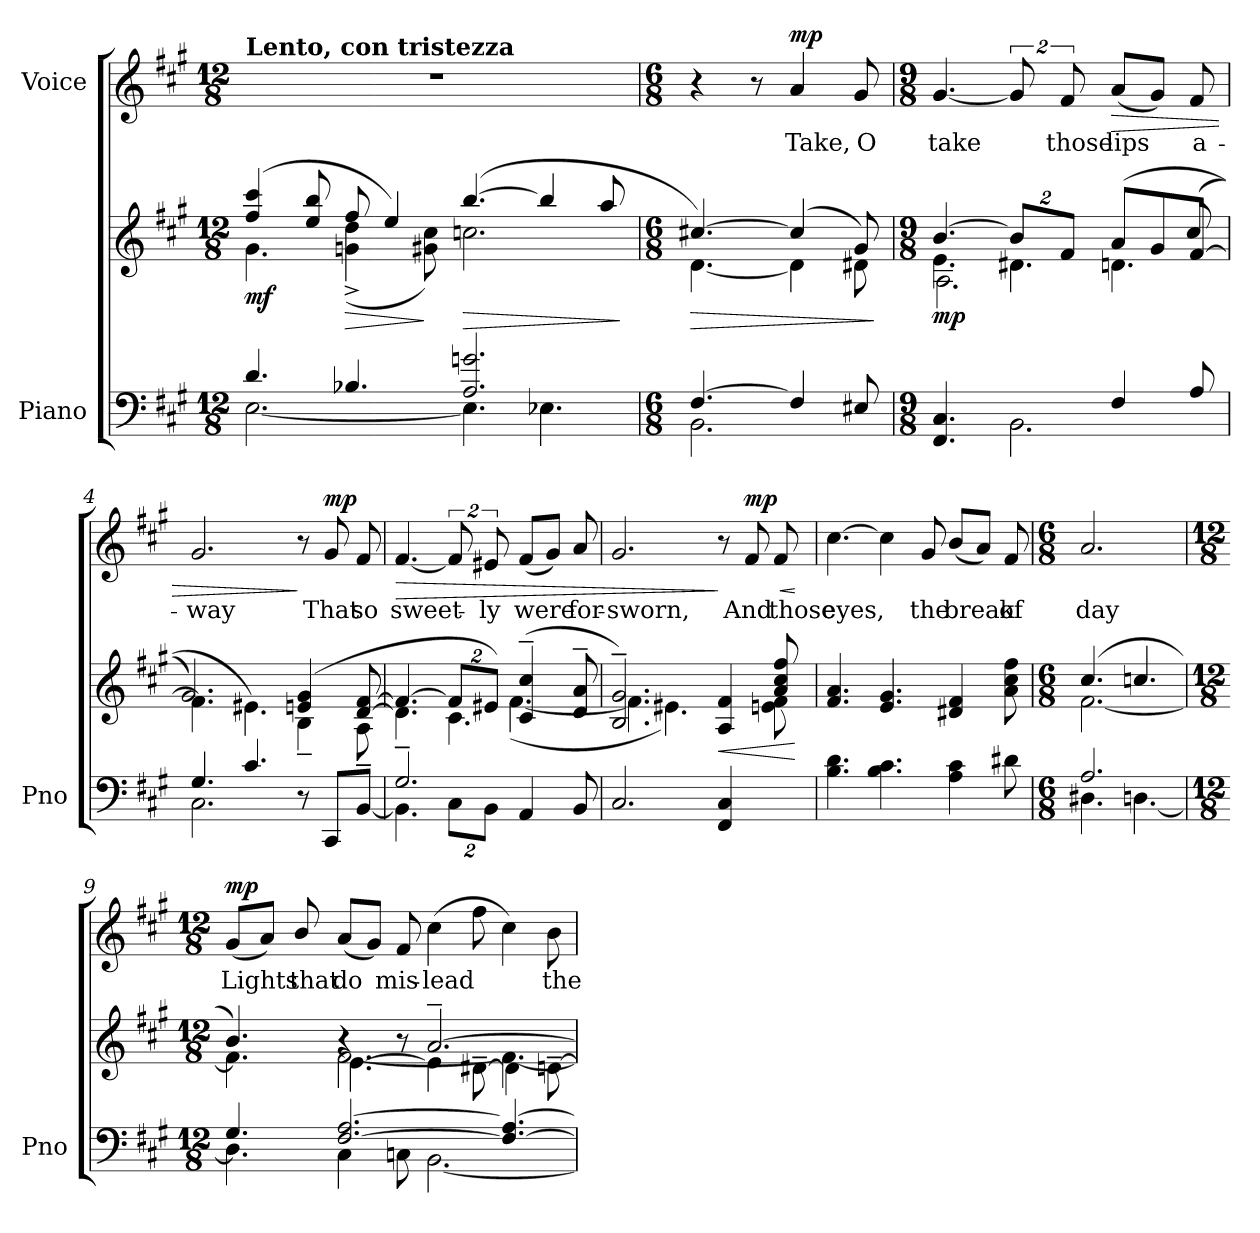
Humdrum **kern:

**kern	**kern	**dynam	**kern	**text	**dynam
*part2	*part2	*part2	*part1	*part1	*part1
*staff3	*staff2	*staff2/3	*staff1	*staff1	*staff1
*I"Piano	*	*	*I"Voice	*	*
*I'Pno	*	*	*	*	*
*clefF4	*clefG2	*	*clefG2	*	*
*k[f#c#g#]	*k[f#c#g#]	*	*k[f#c#g#]	*	*
*M12/8	*M12/8	*	*M12/8	*	*
=1	=1	=1	=1	=1	=1
*^	*^	*	*	*	*
!	!	!	!	!	!LO:TX:a:B:t=Lento, con tristezza	!	!
!	!	!	!	!LO:DY:b	!	!	!
4.d/	[2.E\	(>4ff#/ 4ccc#/	4.g#\	mf	1.r	.	.
.	.	8ee/ 8bb/	.	.	.	.	.
!	!	!	!	!LO:HP:b	!	!	!
4.B-X/	.	8ff#/	(<4gn\^ 4dd\^	>	.	.	.
.	.	4ee/)	.	.	.	.	.
.	.	.	8g#X\ 8cc#\)	]	.	.	.
!	!	!	!	!LO:HP:b	!	!	!
2.A/ 2.gn/	4.E\]	(>[4.bb/	2.ccn\	>	.	.	.
.	4.E-X\	4bb/]	.	.	.	.	.
.	.	8aa/	.	.	.	.	.
*v	*v	*	*	*	*	*	*
*	*v	*v	*	*	*	*
.	.	]	.	.	.
=2	=2	=2	=2	=2	=2
*M6/8	*M6/8	*	*M6/8	*	*
*^	*	*	*	*	*
!	!	!	!LO:HP:b	!	!	!
*	*	*^	*	*	*	*
[4.F#/	2.BB\	[4.cc#X/)	[4.d\	>	4r	.	.
.	.	.	.	.	8r	.	.
!	!	!	!	!	!	!LO:LY:b	!LO:DY:a
4F#/]	.	(>4cc#/]	4d\]	.	4a/	Take,	mp
!	!	!	!	!	!	!LO:LY:b	!
8E#X/	.	8g#/)	8d#X\	.	8g#/	O	.
*v	*v	*	*	*	*	*	*
*	*v	*v	*	*	*	*
.	.	]	.	.	.
!!LO:LB:g=z
=3	=3	=3	=3	=3	=3
*M9/8	*M9/8	*	*M9/8	*	*
*^	*^	*	*	*	*
*	*	*	*^	*	*	*	*
*	*	*	*	*^	*	*	*	*
!	!	!	!	!	!	!LO:DY:b	!	!LO:LY:b	!
2.ryy	4.FF#/ 4.C#/	[4.b/	4.e\	1ryy	2.A\	mp	[4.g#/	take	.
*	*	*Xbrackettup	*	*	*	*	*	*	*
.	2.BB\	16%3b/L]	4.d#X\	.	.	.	16%3g#/]	.	.
!	!	!	!	!	!	!	!	!LO:LY:b	!
.	.	16%3f#/J	.	.	.	.	16%3f#/	those	.
!	!	!	!	!	!	!	!	!LO:LY:b	!LO:HP:b
4F#/	.	(<8a/L	4.dn\	.	4.ryy	.	(<8a/L	lips	>
.	.	8g#/	.	.	.	.	8g#/J)	.	.
!	!	!	!	!	!	!	!	!LO:LY:b	!
8A/	.	[8f#/J	.	(>8cc#/	.	.	8f#/	a-	.
*	*	*	*	*v	*v	*	*	*	*
=4	=4	=4	=4	=4	=4	=4	=4	=4
!	!	!	!	!	!	!	!LO:LY:b	!
4.G#/	2.C#\	4.f#\]	2.ryy	2.g#/)	.	2.g#/	-way	.
4.c#/	.	4.e#X\)	.	.	.	.	.	.
8r	4.ryy	(>4en/ 4g#/	4B~\	4.ryy	.	8r	.	]
!	!	!	!	!	!	!	!LO:LY:b	!LO:DY:a
8CC#/L	.	.	.	.	.	8g#/	That	mp
!	!	!	!	!	!	!	!LO:LY:b	!
[8BB/J	.	[8d/ [8f#/	8A~\	.	.	8f#/	so	.
*	*	*	*v	*v	*	*	*	*
!!LO:PB:g=z
=5	=5	=5	=5	=5	=5	=5	=5
!	!	!	!	!	!	!LO:LY:b	!LO:HP:b
2.G#~/	4.BB\]	4.f#/_	4.d\]	.	[4.f#/	sweet-	>
*	*	*brackettup	*	*	*	*	*
.	16%3C#\L	16%3f#/L]	4.c#\	.	16%3f#/]	.	.
!	!	!	!	!	!	!LO:LY:b	!
.	16%3BB\J	16%3e#X/J)	.	.	16%3e#X/	-ly	.
!	!	!	!	!	!	!LO:LY:b	!
4AA/	4.ryy	(>4c#/~ 4cc#/~	(<[4.f#\	.	(<8f#/L	were	.
.	.	.	.	.	8g#/J)	.	.
!	!	!	!	!	!	!LO:LY:b	!
8BB/	.	8d/~ 8a/~	.	.	8a/	for-	.
*v	*v	*	*	*	*	*	*
=6	=6	=6	=6	=6	=6	=6
*	*	*^	*	*	*	*
!	!	!	!	!	!	!LO:LY:b	!
2.C#/	2.B/~ 2.g#/~)	4.f#\]	1ryy	.	2.g#/	-sworn,	.
.	.	4.e#X\)	.	.	.	.	.
!	!	!	!	!LO:HP:b	!	!	!
4FF#/ 4C#/	4A/ 4f#/	4.ryy	.	<	8r	.	]
!	!	!	!	!	!	!LO:LY:b	!LO:HP:b
!	!	!	!	!	!	!	!LO:DY:n=1:a
.	.	.	.	.	8f#/	And	< mp
!	!	!	!	!	!	!LO:LY:b	!
8ryy	8a/ 8cc#/ 8ff#/	.	8en\ 8f#\	.	8f#/	those	.
*	*v	*v	*v	*	*	*	*
.	.	[	.	.	[
!!LO:LB:g=z
=7	=7	=7	=7	=7	=7
!	!	!	!	!LO:LY:b	!
4.B\ 4.d\	4.f#/ 4.a/	.	[4.cc#\	eyes,	.
4.B\ 4.c#\	4.e/ 4.g#/	.	4cc#\]	.	.
!	!	!	!	!LO:LY:b	!
.	.	.	8g#/	the	.
!	!	!	!	!LO:LY:b	!
4A\ 4c#\	4d#X/ 4f#/	.	(<8b/L	break	.
.	.	.	8a/J)	.	.
!	!	!	!	!LO:LY:b	!
8d#X\	8a\ 8cc#\ 8ff#\	.	8f#/	of	.
=8	=8	=8	=8	=8	=8
*M6/8	*M6/8	*	*M6/8	*	*
*^	*^	*	*	*	*
!	!	!	!	!	!	!LO:LY:b	!
2.A/	4.D#X\	(>4.cc#/	[2.f#\	.	2.a/	day_	.
.	[4.Dn\	4.ccn/	.	.	.	.	.
*	*	*v	*v	*	*	*	*
=9	=9	=9	=9	=9	=9	=9
*M12/8	*	*M12/8	*	*M12/8	*	*
*	*	*^	*	*	*	*
*	*	*	*^	*	*	*	*
!	!	!	!	!	!	!	!LO:LY:b	!LO:DY:a
4.G#/	4.D\]	4.b/)	4.f#\]	4.ryy	.	(<8g#/L	Lights	mp
.	.	.	.	.	.	8a/J)	.	.
!	!	!	!	!	!	!	!LO:LY:b	!
.	.	.	.	.	.	8b/	that	.
!	!	!	!	!	!	!	!LO:LY:b	!
[2.F#/ [2.A/	4C#\	4r	[2.f#\	[4.e\	.	(<8a/L	do	.
.	.	.	.	.	.	8g#/J)	.	.
!	!	!	!	!	!	!	!LO:LY:b	!
.	8Cn\	8r	.	.	.	8f#/	mis-	.
!	!	!	!	!	!	!	!LO:LY:b	!
.	[2.BB\	[2.a~/	.	4e\]	.	(>4cc#\	-lead	.
.	.	.	.	[8d#X~\	.	8ff#\	.	.
4.F#/_ 4.A/_	.	.	4.f#\_	4d#\]	.	4cc#\)	.	.
!	!	!	!	!	!	!	!LO:LY:b	!
.	.	.	.	[8dn~\	.	8b\	the	.
*v	*v	*	*	*	*	*	*	*
*	*v	*v	*v	*	*	*	*
=	=	=	=	=	=
*-	*-	*-	*-	*-	*-
